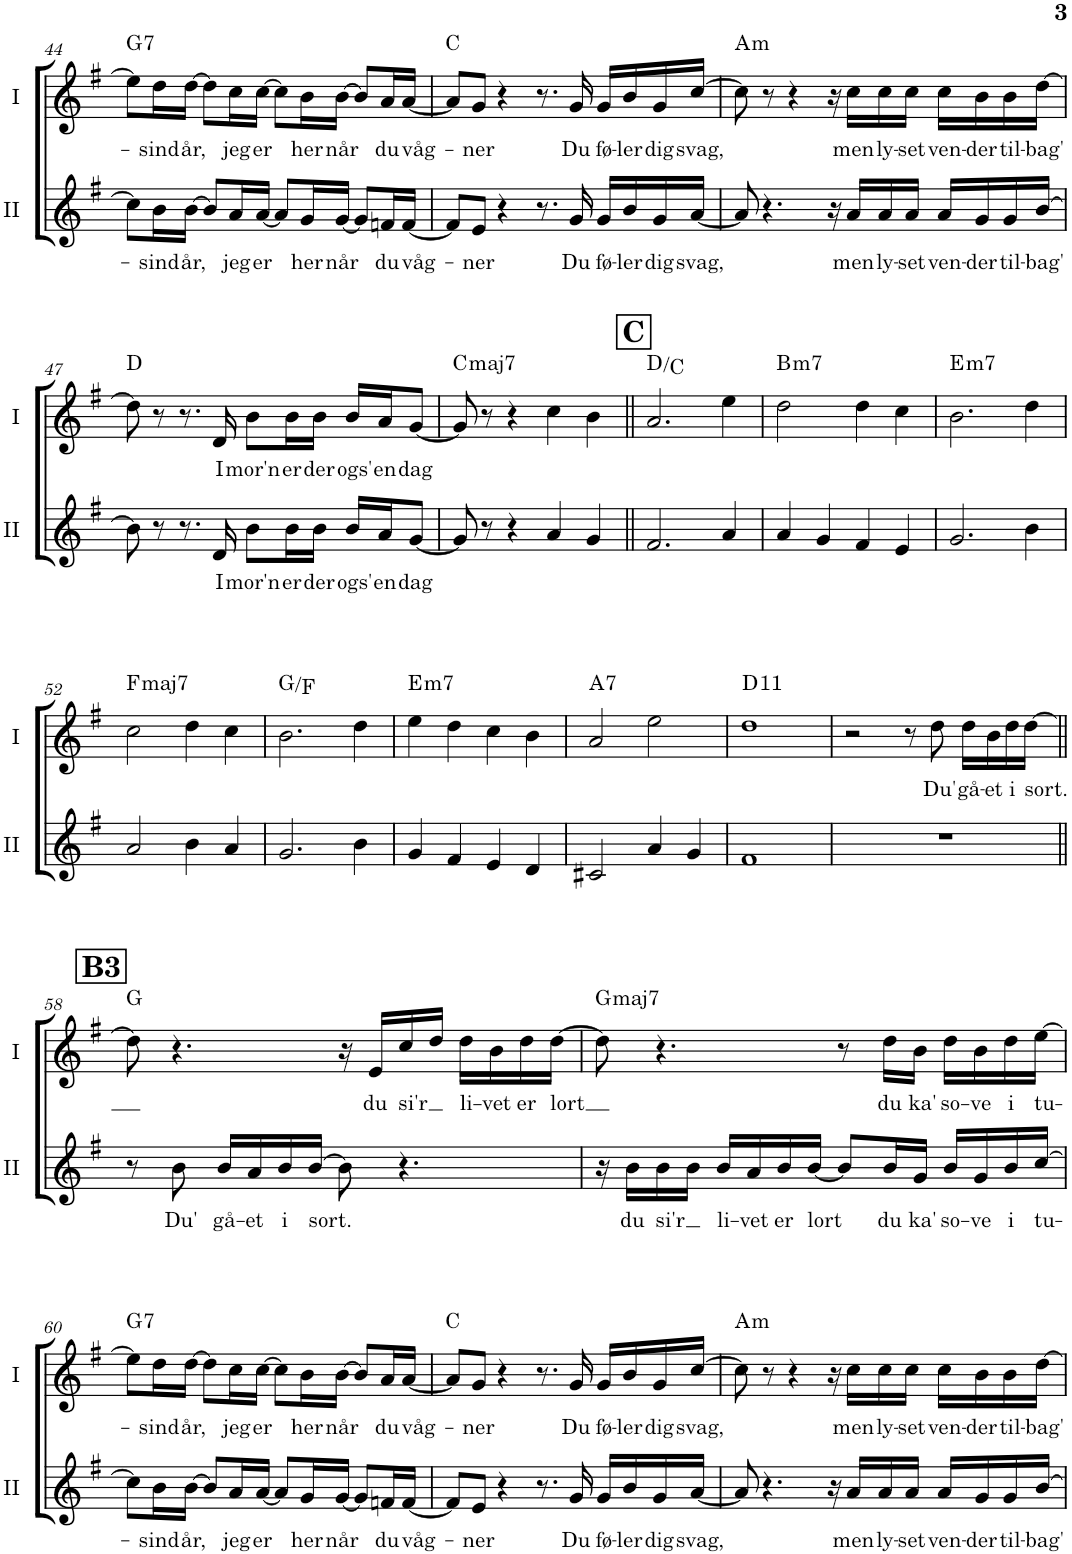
**kern	**text	**kern	**text	**harte
*part2	*part2	*part1	*part1	*part1
*staff2	*staff2	*staff1	*staff1	*
*I"II	*	*I"I	*	*
*I'II	*	*I'I	*	*
!!LO:PB:g=z
*clefG2	*	*clefG2	*	*
*k[f#]	*	*k[f#]	*	*
*M4/4	*	*M4/4	*	*
=44	=44	=44	=44	=44
!	!	!	!	!LO:H:kt=7
8cc\L]	.	8ee\L]	.	G:7
!	!LO:LY:b	!	!LO:LY:b	!
16b\L	-sind	16dd\L	-sind	.
!	!LO:LY:b	!	!LO:LY:b	!
[16b\JJ	år,	[16dd\JJ	år,	.
8b/L]	.	8dd\L]	.	.
!	!LO:LY:b	!	!LO:LY:b	!
16a/L	jeg	16cc\L	jeg	.
!	!LO:LY:b	!	!LO:LY:b	!
[16a/JJ	er	[16cc\JJ	er	.
8a/L]	.	8cc\L]	.	.
!	!LO:LY:b	!	!LO:LY:b	!
16g/L	her	16b\L	her	.
!	!LO:LY:b	!	!LO:LY:b	!
[16g/JJ	når	[16b\JJ	når	.
8g/L]	.	8b/L]	.	.
!	!LO:LY:b	!	!LO:LY:b	!
16fn/L	du	16a/L	du	.
!	!LO:LY:b	!	!LO:LY:b	!
[16f/JJ	våg-	[16a/JJ	våg-	.
=45	=45	=45	=45	=45
8f/L]	.	8a/L]	.	C:maj
!	!LO:LY:b	!	!LO:LY:b	!
8e/J	-ner	8g/J	-ner	.
4r	.	4r	.	.
8.r	.	8.r	.	.
!	!LO:LY:b	!	!LO:LY:b	!
16g/	Du	16g/	Du	.
!	!LO:LY:b	!	!LO:LY:b	!
16g/LL	fø-	16g/LL	fø-	.
!	!LO:LY:b	!	!LO:LY:b	!
16b/	-ler	16b/	-ler	.
!	!LO:LY:b	!	!LO:LY:b	!
16g/	dig	16g/	dig	.
!	!LO:LY:b	!	!LO:LY:b	!
[16a/JJ	svag,	[16cc/JJ	svag,	.
=46	=46	=46	=46	=46
!	!	!	!	!LO:H:kt=m
8a/]	.	8cc\]	.	A:min
4.r	.	8r	.	.
.	.	4r	.	.
16r	.	16r	.	.
!	!LO:LY:b	!	!LO:LY:b	!
16a/LL	men	16cc\LL	men	.
!	!LO:LY:b	!	!LO:LY:b	!
16a/	ly-	16cc\	ly-	.
!	!LO:LY:b	!	!LO:LY:b	!
16a/JJ	-set	16cc\JJ	-set	.
!	!LO:LY:b	!	!LO:LY:b	!
16a/LL	ven-	16cc\LL	ven-	.
!	!LO:LY:b	!	!LO:LY:b	!
16g/	-der	16b\	-der	.
!	!LO:LY:b	!	!LO:LY:b	!
16g/	til-	16b\	til-	.
!	!LO:LY:b	!	!LO:LY:b	!
[16b/JJ	-bag'	[16dd\JJ	-bag'	.
!!LO:LB:g=z
=47	=47	=47	=47	=47
8b\]	.	8dd\]	.	D:maj
8r	.	8r	.	.
8.r	.	8.r	.	.
!	!LO:LY:b	!	!LO:LY:b	!
16d/	I	16d/	I	.
!	!LO:LY:b	!	!LO:LY:b	!
8b\L	mor'n	8b\L	mor'n	.
!	!LO:LY:b	!	!LO:LY:b	!
16b\L	er	16b\L	er	.
!	!LO:LY:b	!	!LO:LY:b	!
16b\JJ	der	16b\JJ	der	.
!	!LO:LY:b	!	!LO:LY:b	!
16b/LL	ogs'	16b/LL	ogs'	.
!	!LO:LY:b	!	!LO:LY:b	!
16a/J	en	16a/J	en	.
!	!LO:LY:b	!	!LO:LY:b	!
[8g/J	dag	[8g/J	dag	.
=48	=48	=48	=48	=48
!	!	!	!	!LO:H:kt=maj7
8g/]	.	8g/]	.	C:maj7
8r	.	8r	.	.
4r	.	4r	.	.
4a/	.	4cc\	.	.
4g/	.	4b\	.	.
!!LO:REH:place=s1:a:B:cj:fs=14:t=C
=49||	=49||	=49||	=49||	=49||
2.f#/	.	2.a/	.	D:maj/b7
4a/	.	4ee\	.	.
=50	=50	=50	=50	=50
!	!	!	!	!LO:H:kt=m7
4a/	.	2dd\	.	B:min7
4g/	.	.	.	.
4f#/	.	4dd\	.	.
4e/	.	4cc\	.	.
=51	=51	=51	=51	=51
!	!	!	!	!LO:H:kt=m7
2.g/	.	2.b\	.	E:min7
4b\	.	4dd\	.	.
!!LO:LB:g=z
=52	=52	=52	=52	=52
!	!	!	!	!LO:H:kt=maj7
2a/	.	2cc\	.	F:maj7
4b\	.	4dd\	.	.
4a/	.	4cc\	.	.
=53	=53	=53	=53	=53
2.g/	.	2.b\	.	G:maj/b7
4b\	.	4dd\	.	.
=54	=54	=54	=54	=54
!	!	!	!	!LO:H:kt=m7
4g/	.	4ee\	.	E:min7
4f#/	.	4dd\	.	.
4e/	.	4cc\	.	.
4d/	.	4b\	.	.
=55	=55	=55	=55	=55
!	!	!	!	!LO:H:kt=7
2c#X/	.	2a/	.	A:7
4a/	.	2ee\	.	.
4g/	.	.	.	.
=56	=56	=56	=56	=56
!	!	!	!	!LO:H:kt=11
1f#	.	1dd	.	D:9(11)
=57	=57	=57	=57	=57
1r	.	2r	.	.
.	.	8r	.	.
!	!	!	!LO:LY:b	!
.	.	8dd\	Du'	.
!	!	!	!LO:LY:b	!
.	.	16dd\LL	gå-	.
!	!	!	!LO:LY:b	!
.	.	16b\	-et	.
!	!	!	!LO:LY:b	!
.	.	16dd\	i	.
!	!	!	!LO:LY:b	!
.	.	[16dd\JJ	sort.	.
!!LO:LB:g=z
!!LO:REH:place=s1:a:B:cj:fs=14:t=B3
=58||	=58||	=58||	=58||	=58||
8r	.	8dd\]	.	G:maj
!	!LO:LY:b	!	!	!
8b\	Du'	4.r	.	.
!	!LO:LY:b	!	!	!
16b/LL	gå-	.	.	.
!	!LO:LY:b	!	!	!
16a/	-et	.	.	.
!	!LO:LY:b	!	!	!
16b/	i	.	.	.
!	!LO:LY:b	!	!	!
[16b/JJ	sort.	.	.	.
8b\]	.	16r	.	.
!	!	!	!LO:LY:b	!
.	.	16e/LL	du	.
!	!	!	!LO:LY:b	!
4.r	.	16cc/	si'r	.
.	.	16dd/JJ	.	.
!	!	!	!LO:LY:b	!
.	.	16dd\LL	li-	.
!	!	!	!LO:LY:b	!
.	.	16b\	-vet	.
!	!	!	!LO:LY:b	!
.	.	16dd\	er	.
!	!	!	!LO:LY:b	!
.	.	[16dd\JJ	lort	.
=59	=59	=59	=59	=59
!	!	!	!	!LO:H:kt=maj7
16r	.	8dd\]	.	G:maj7
!	!LO:LY:b	!	!	!
16b\LL	du	.	.	.
!	!LO:LY:b	!	!	!
16b\	si'r	4.r	.	.
16b\JJ	.	.	.	.
!	!LO:LY:b	!	!	!
16b/LL	li-	.	.	.
!	!LO:LY:b	!	!	!
16a/	-vet	.	.	.
!	!LO:LY:b	!	!	!
16b/	er	.	.	.
!	!LO:LY:b	!	!	!
[16b/JJ	lort	.	.	.
8b/L]	.	8r	.	.
!	!LO:LY:b	!	!LO:LY:b	!
16b/L	du	16dd\LL	du	.
!	!LO:LY:b	!	!LO:LY:b	!
16g/JJ	ka'	16b\JJ	ka'	.
!	!LO:LY:b	!	!LO:LY:b	!
16b/LL	so-	16dd\LL	so-	.
!	!LO:LY:b	!	!LO:LY:b	!
16g/	-ve	16b\	-ve	.
!	!LO:LY:b	!	!LO:LY:b	!
16b/	i	16dd\	i	.
!	!LO:LY:b	!	!LO:LY:b	!
[16cc/JJ	tu-	[16ee\JJ	tu-	.
!!LO:LB:g=z
=60	=60	=60	=60	=60
!	!	!	!	!LO:H:kt=7
8cc\L]	.	8ee\L]	.	G:7
!	!LO:LY:b	!	!LO:LY:b	!
16b\L	-sind	16dd\L	-sind	.
!	!LO:LY:b	!	!LO:LY:b	!
[16b\JJ	år,	[16dd\JJ	år,	.
8b/L]	.	8dd\L]	.	.
!	!LO:LY:b	!	!LO:LY:b	!
16a/L	jeg	16cc\L	jeg	.
!	!LO:LY:b	!	!LO:LY:b	!
[16a/JJ	er	[16cc\JJ	er	.
8a/L]	.	8cc\L]	.	.
!	!LO:LY:b	!	!LO:LY:b	!
16g/L	her	16b\L	her	.
!	!LO:LY:b	!	!LO:LY:b	!
[16g/JJ	når	[16b\JJ	når	.
8g/L]	.	8b/L]	.	.
!	!LO:LY:b	!	!LO:LY:b	!
16fn/L	du	16a/L	du	.
!	!LO:LY:b	!	!LO:LY:b	!
[16f/JJ	våg-	[16a/JJ	våg-	.
=61	=61	=61	=61	=61
8f/L]	.	8a/L]	.	C:maj
!	!LO:LY:b	!	!LO:LY:b	!
8e/J	-ner	8g/J	-ner	.
4r	.	4r	.	.
8.r	.	8.r	.	.
!	!LO:LY:b	!	!LO:LY:b	!
16g/	Du	16g/	Du	.
!	!LO:LY:b	!	!LO:LY:b	!
16g/LL	fø-	16g/LL	fø-	.
!	!LO:LY:b	!	!LO:LY:b	!
16b/	-ler	16b/	-ler	.
!	!LO:LY:b	!	!LO:LY:b	!
16g/	dig	16g/	dig	.
!	!LO:LY:b	!	!LO:LY:b	!
[16a/JJ	svag,	[16cc/JJ	svag,	.
=62	=62	=62	=62	=62
!	!	!	!	!LO:H:kt=m
8a/]	.	8cc\]	.	A:min
4.r	.	8r	.	.
.	.	4r	.	.
16r	.	16r	.	.
!	!LO:LY:b	!	!LO:LY:b	!
16a/LL	men	16cc\LL	men	.
!	!LO:LY:b	!	!LO:LY:b	!
16a/	ly-	16cc\	ly-	.
!	!LO:LY:b	!	!LO:LY:b	!
16a/JJ	-set	16cc\JJ	-set	.
!	!LO:LY:b	!	!LO:LY:b	!
16a/LL	ven-	16cc\LL	ven-	.
!	!LO:LY:b	!	!LO:LY:b	!
16g/	-der	16b\	-der	.
!	!LO:LY:b	!	!LO:LY:b	!
16g/	til-	16b\	til-	.
!	!LO:LY:b	!	!LO:LY:b	!
[16b/JJ	-bag'	[16dd\JJ	-bag'	.
=	=	=	=	=
*-	*-	*-	*-	*-
